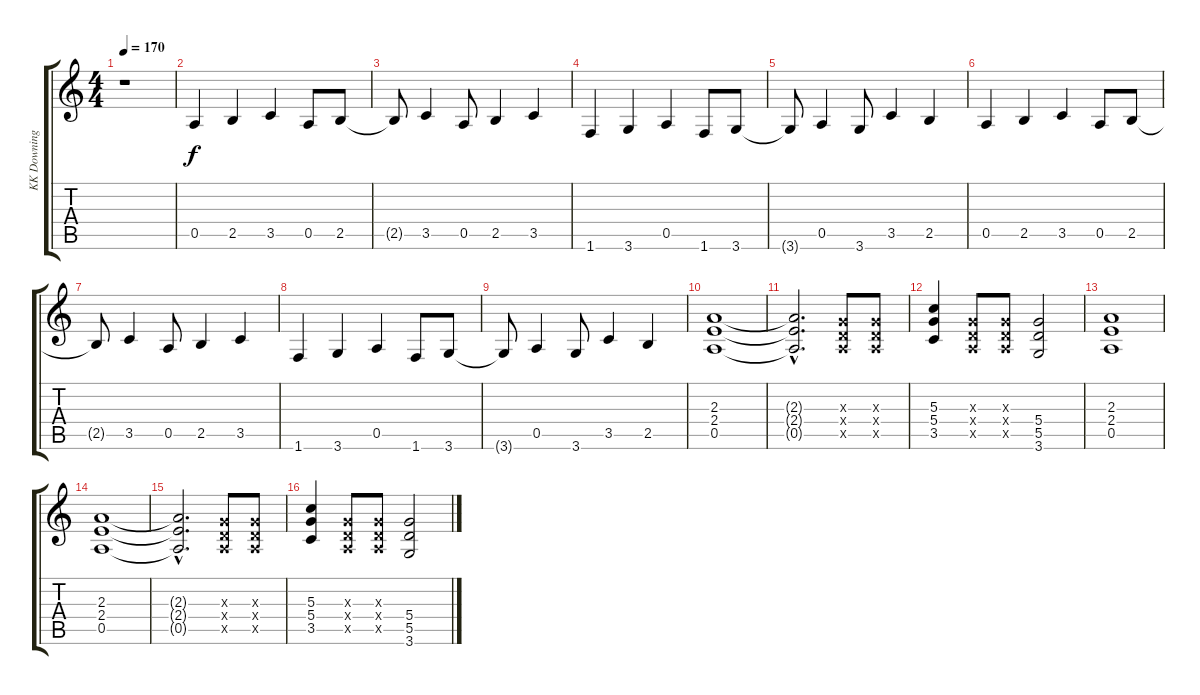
\track ("KK Downing (Distortion Guitar)" "KK Downing") {instrument distortionguitar}
\staff {score tabs}
\tuning (E4 B3 G3 D3 A2 E2) {hide}
\ts (4 4)
\tempo 170
\clef g2
\ks c
r.1{dy f instrument distortionguitar} |
0.5.4 2.5.4 3.5.4 0.5.8 2.5.8 |
2.5{t}.8 3.5.4 0.5.8 2.5.4 3.5.4 |
1.6.4 3.6.4 0.5.4 1.6.8 3.6.8 |
3.6{t}.8 0.5.4 3.6.8 3.5.4 2.5.4 |
0.5.4 2.5.4 3.5.4 0.5.8 2.5.8 |
2.5{t}.8 3.5.4 0.5.8 2.5.4 3.5.4 |
1.6.4 3.6.4 0.5.4 1.6.8 3.6.8 |
3.6{t}.8 0.5.4 3.6.8 3.5.4 2.5.4 |
(2.3 2.4 0.5).1 |
(2.3{hac t} 2.4{hac t} 0.5{hac t}).2{d} (0.3{x} 0.4{x} 0.5{x}).8 (0.3{x} 0.4{x} 0.5{x}).8 |
(5.3 5.4 3.5).4 (0.3{x} 0.4{x} 0.5{x}).8 (0.3{x} 0.4{x} 0.5{x}).8 (5.4 5.5 3.6).2 |
(2.3 2.4 0.5).1 |
(2.3 2.4 0.5).1 |
(2.3{hac t} 2.4{hac t} 0.5{hac t}).2{d} (0.3{x} 0.4{x} 0.5{x}).8 (0.3{x} 0.4{x} 0.5{x}).8 |
(5.3 5.4 3.5).4 (0.3{x} 0.4{x} 0.5{x}).8 (0.3{x} 0.4{x} 0.5{x}).8 (5.4 5.5 3.6).2
